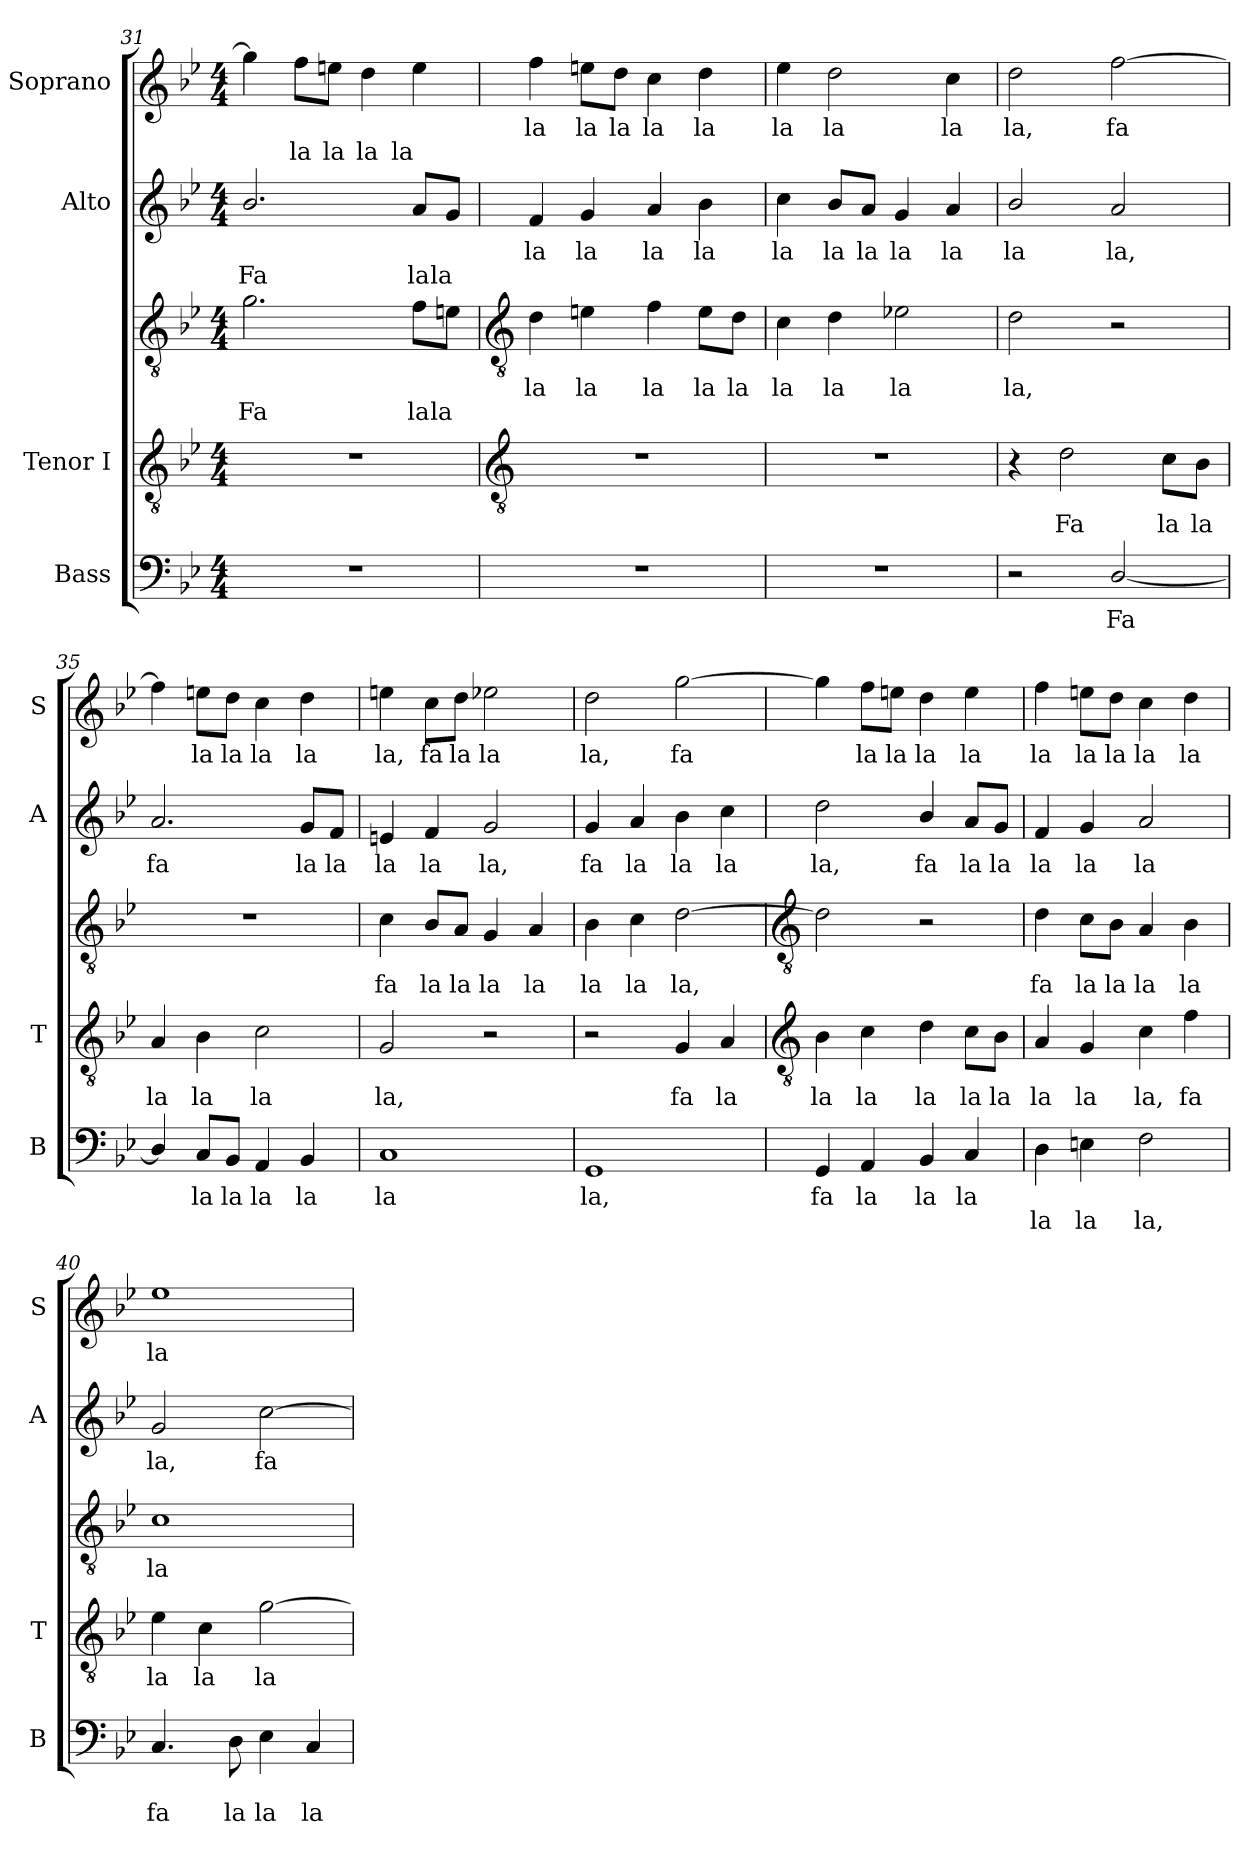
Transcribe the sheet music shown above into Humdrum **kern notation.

**kern	**text	**text	**kern	**text	**kern	**text	**text	**kern	**text	**text	**kern	**text	**text
*part4	*part4	*part4	*part3	*part3	*part3	*part3	*part3	*part2	*part2	*part2	*part1	*part1	*part1
*staff5	*staff5	*staff5	*staff4	*staff4	*staff3	*staff3	*staff3	*staff2	*staff2	*staff2	*staff1	*staff1	*staff1
*I"Bass	*	*	*I"Tenor I	*	*	*	*	*I"Alto	*	*	*I"Soprano	*	*
*I'B	*	*	*I'T	*	*	*	*	*I'A	*	*	*I'S	*	*
*clefF4	*	*	*clefGv2	*	*clefGv2	*	*	*clefG2	*	*	*clefG2	*	*
*k[b-e-]	*	*	*k[b-e-]	*	*k[b-e-]	*	*	*k[b-e-]	*	*	*k[b-e-]	*	*
*B-:	*	*	*B-:	*	*B-:	*	*	*B-:	*	*	*B-:	*	*
*M4/4	*	*	*M4/4	*	*M4/4	*	*	*M4/4	*	*	*M4/4	*	*
=31	=31	=31	=31	=31	=31	=31	=31	=31	=31	=31	=31	=31	=31
!	!	!	!	!	!	!	!LO:LY:b	!	!	!LO:LY:b	!	!	!
1r	.	.	1r	.	2.g	.	Fa	2.b-/	.	Fa	4gg]	.	.
!	!	!	!	!	!	!	!	!	!	!	!	!	!LO:LY:b
.	.	.	.	.	.	.	.	.	.	.	8ff\L	.	la
!	!	!	!	!	!	!	!	!	!	!	!	!	!LO:LY:b
.	.	.	.	.	.	.	.	.	.	.	8een\J	.	la
!	!	!	!	!	!	!	!	!	!	!	!	!	!LO:LY:b
.	.	.	.	.	.	.	.	.	.	.	4dd	.	la
!	!	!	!	!	!	!	!LO:LY:b	!	!	!LO:LY:b	!	!	!LO:LY:b
.	.	.	.	.	8f\L	.	la	8a/L	.	la	4ee	.	la
!	!	!	!	!	!	!	!LO:LY:b	!	!	!LO:LY:b	!	!	!
.	.	.	.	.	8en\J	.	la	8g/J	.	la	.	.	.
!!LO:LB:g=z
=32	=32	=32	=32	=32	=32	=32	=32	=32	=32	=32	=32	=32	=32
*	*	*	*clefGv2	*	*clefGv2	*	*	*	*	*	*	*	*
!	!	!	!	!	!	!LO:LY:b	!	!	!LO:LY:b	!	!	!LO:LY:b	!
1r	.	.	1r	.	4d	la	.	4f	la	.	4ff	la	.
!	!	!	!	!	!	!LO:LY:b	!	!	!LO:LY:b	!	!	!LO:LY:b	!
.	.	.	.	.	4en	la	.	4g	la	.	8een\L	la	.
!	!	!	!	!	!	!	!	!	!	!	!	!LO:LY:b	!
.	.	.	.	.	.	.	.	.	.	.	8dd\J	la	.
!	!	!	!	!	!	!LO:LY:b	!	!	!LO:LY:b	!	!	!LO:LY:b	!
.	.	.	.	.	4f	la	.	4a	la	.	4cc	la	.
!	!	!	!	!	!	!LO:LY:b	!	!	!LO:LY:b	!	!	!LO:LY:b	!
.	.	.	.	.	8e\L	la	.	4b-	la	.	4dd	la	.
!	!	!	!	!	!	!LO:LY:b	!	!	!	!	!	!	!
.	.	.	.	.	8d\J	la	.	.	.	.	.	.	.
=33	=33	=33	=33	=33	=33	=33	=33	=33	=33	=33	=33	=33	=33
!	!	!	!	!	!	!LO:LY:b	!	!	!LO:LY:b	!	!	!LO:LY:b	!
1r	.	.	1r	.	4c	la	.	4cc	la	.	4ee-	la	.
!	!	!	!	!	!	!LO:LY:b	!	!	!LO:LY:b	!	!	!LO:LY:b	!
.	.	.	.	.	4d	la	.	8b-/L	la	.	2dd	la	.
!	!	!	!	!	!	!	!	!	!LO:LY:b	!	!	!	!
.	.	.	.	.	.	.	.	8a/J	la	.	.	.	.
!	!	!	!	!	!	!LO:LY:b	!	!	!LO:LY:b	!	!	!	!
.	.	.	.	.	2e-X	la	.	4g	la	.	.	.	.
!	!	!	!	!	!	!	!	!	!LO:LY:b	!	!	!LO:LY:b	!
.	.	.	.	.	.	.	.	4a	la	.	4cc	la	.
=34	=34	=34	=34	=34	=34	=34	=34	=34	=34	=34	=34	=34	=34
!	!	!	!	!	!	!LO:LY:b	!	!	!LO:LY:b	!	!	!LO:LY:b	!
2r	.	.	4r	.	2d	la,	.	2b-/	la	.	2dd	la,	.
!	!	!	!	!LO:LY:b	!	!	!	!	!	!	!	!	!
.	.	.	2d	Fa	.	.	.	.	.	.	.	.	.
!	!LO:LY:b	!	!	!	!	!	!	!	!LO:LY:b	!	!	!LO:LY:b	!
[2D/	Fa	.	.	.	2r	.	.	2a	la,	.	[2ff	fa	.
!	!	!	!	!LO:LY:b	!	!	!	!	!	!	!	!	!
.	.	.	8c\L	la	.	.	.	.	.	.	.	.	.
!	!	!	!	!LO:LY:b	!	!	!	!	!	!	!	!	!
.	.	.	8B-\J	la	.	.	.	.	.	.	.	.	.
=35	=35	=35	=35	=35	=35	=35	=35	=35	=35	=35	=35	=35	=35
!	!	!	!	!LO:LY:b	!	!	!	!	!LO:LY:b	!	!	!	!
4D/]	.	.	4A	la	1r	.	.	2.a	fa	.	4ff]	.	.
!	!LO:LY:b	!	!	!LO:LY:b	!	!	!	!	!	!	!	!LO:LY:b	!
8C/L	la	.	4B-	la	.	.	.	.	.	.	8een\L	la	.
!	!LO:LY:b	!	!	!	!	!	!	!	!	!	!	!LO:LY:b	!
8BB-/J	la	.	.	.	.	.	.	.	.	.	8dd\J	la	.
!	!LO:LY:b	!	!	!LO:LY:b	!	!	!	!	!	!	!	!LO:LY:b	!
4AA	la	.	2c	la	.	.	.	.	.	.	4cc	la	.
!	!LO:LY:b	!	!	!	!	!	!	!	!LO:LY:b	!	!	!LO:LY:b	!
4BB-	la	.	.	.	.	.	.	8g/L	la	.	4dd	la	.
!	!	!	!	!	!	!	!	!	!LO:LY:b	!	!	!	!
.	.	.	.	.	.	.	.	8f/J	la	.	.	.	.
=36	=36	=36	=36	=36	=36	=36	=36	=36	=36	=36	=36	=36	=36
!	!LO:LY:b	!	!	!LO:LY:b	!	!LO:LY:b	!	!	!LO:LY:b	!	!	!LO:LY:b	!
1C	la	.	2G	la,	4c	fa	.	4en	la	.	4een	la,	.
!	!	!	!	!	!	!LO:LY:b	!	!	!LO:LY:b	!	!	!LO:LY:b	!
.	.	.	.	.	8B-/L	la	.	4f	la	.	8cc\L	fa	.
!	!	!	!	!	!	!LO:LY:b	!	!	!	!	!	!LO:LY:b	!
.	.	.	.	.	8A/J	la	.	.	.	.	8dd\J	la	.
!	!	!	!	!	!	!LO:LY:b	!	!	!LO:LY:b	!	!	!LO:LY:b	!
.	.	.	2r	.	4G	la	.	2g	la,	.	2ee-X	la	.
!	!	!	!	!	!	!LO:LY:b	!	!	!	!	!	!	!
.	.	.	.	.	4A	la	.	.	.	.	.	.	.
=37	=37	=37	=37	=37	=37	=37	=37	=37	=37	=37	=37	=37	=37
!	!LO:LY:b	!	!	!	!	!LO:LY:b	!	!	!LO:LY:b	!	!	!LO:LY:b	!
1GG	la,	.	2r	.	4B-	la	.	4g	fa	.	2dd	la,	.
!	!	!	!	!	!	!LO:LY:b	!	!	!LO:LY:b	!	!	!	!
.	.	.	.	.	4c	la	.	4a	la	.	.	.	.
!	!	!	!	!LO:LY:b	!	!LO:LY:b	!	!	!LO:LY:b	!	!	!LO:LY:b	!
.	.	.	4G	fa	[2d	la,	.	4b-	la	.	[2gg	fa	.
!	!	!	!	!LO:LY:b	!	!	!	!	!LO:LY:b	!	!	!	!
.	.	.	4A	la	.	.	.	4cc	la	.	.	.	.
!!LO:LB:g=z
=38	=38	=38	=38	=38	=38	=38	=38	=38	=38	=38	=38	=38	=38
*	*	*	*clefGv2	*	*clefGv2	*	*	*	*	*	*	*	*
!	!LO:LY:b	!	!	!LO:LY:b	!	!	!	!	!LO:LY:b	!	!	!	!
4GG	fa	.	4B-	la	2d]	.	.	2dd	la,	.	4gg]	.	.
!	!LO:LY:b	!	!	!LO:LY:b	!	!	!	!	!	!	!	!LO:LY:b	!
4AA	la	.	4c	la	.	.	.	.	.	.	8ff\L	la	.
!	!	!	!	!	!	!	!	!	!	!	!	!LO:LY:b	!
.	.	.	.	.	.	.	.	.	.	.	8een\J	la	.
!	!LO:LY:b	!	!	!LO:LY:b	!	!	!	!	!LO:LY:b	!	!	!LO:LY:b	!
4BB-	la	.	4d	la	2r	.	.	4b-/	fa	.	4dd	la	.
!	!LO:LY:b	!	!	!LO:LY:b	!	!	!	!	!LO:LY:b	!	!	!LO:LY:b	!
4C	la	.	8c\L	la	.	.	.	8a/L	la	.	4ee	la	.
!	!	!	!	!LO:LY:b	!	!	!	!	!LO:LY:b	!	!	!	!
.	.	.	8B-\J	la	.	.	.	8g/J	la	.	.	.	.
=39	=39	=39	=39	=39	=39	=39	=39	=39	=39	=39	=39	=39	=39
!	!	!LO:LY:b	!	!LO:LY:b	!	!LO:LY:b	!	!	!LO:LY:b	!	!	!LO:LY:b	!
4D	.	la	4A	la	4d	fa	.	4f	la	.	4ff	la	.
!	!	!LO:LY:b	!	!LO:LY:b	!	!LO:LY:b	!	!	!LO:LY:b	!	!	!LO:LY:b	!
4En	.	la	4G	la	8c\L	la	.	4g	la	.	8een\L	la	.
!	!	!	!	!	!	!LO:LY:b	!	!	!	!	!	!LO:LY:b	!
.	.	.	.	.	8B-\J	la	.	.	.	.	8dd\J	la	.
!	!	!LO:LY:b	!	!LO:LY:b	!	!LO:LY:b	!	!	!LO:LY:b	!	!	!LO:LY:b	!
2F	.	la,	4c	la,	4A	la	.	2a	la	.	4cc	la	.
!	!	!	!	!LO:LY:b	!	!LO:LY:b	!	!	!	!	!	!LO:LY:b	!
.	.	.	4f	fa	4B-	la	.	.	.	.	4dd	la	.
=40	=40	=40	=40	=40	=40	=40	=40	=40	=40	=40	=40	=40	=40
!	!	!LO:LY:b	!	!LO:LY:b	!	!LO:LY:b	!	!	!LO:LY:b	!	!	!LO:LY:b	!
4.C	.	fa	4e-	la	1c	la	.	2g	la,	.	1ee-	la	.
!	!	!	!	!LO:LY:b	!	!	!	!	!	!	!	!	!
.	.	.	4c	la	.	.	.	.	.	.	.	.	.
!	!	!LO:LY:b	!	!	!	!	!	!	!	!	!	!	!
8D	.	la	.	.	.	.	.	.	.	.	.	.	.
!	!	!LO:LY:b	!	!LO:LY:b	!	!	!	!	!LO:LY:b	!	!	!	!
4E-	.	la	[2g	la	.	.	.	[2cc	fa	.	.	.	.
!	!	!LO:LY:b	!	!	!	!	!	!	!	!	!	!	!
4C	.	la	.	.	.	.	.	.	.	.	.	.	.
=	=	=	=	=	=	=	=	=	=	=	=	=	=
*-	*-	*-	*-	*-	*-	*-	*-	*-	*-	*-	*-	*-	*-
